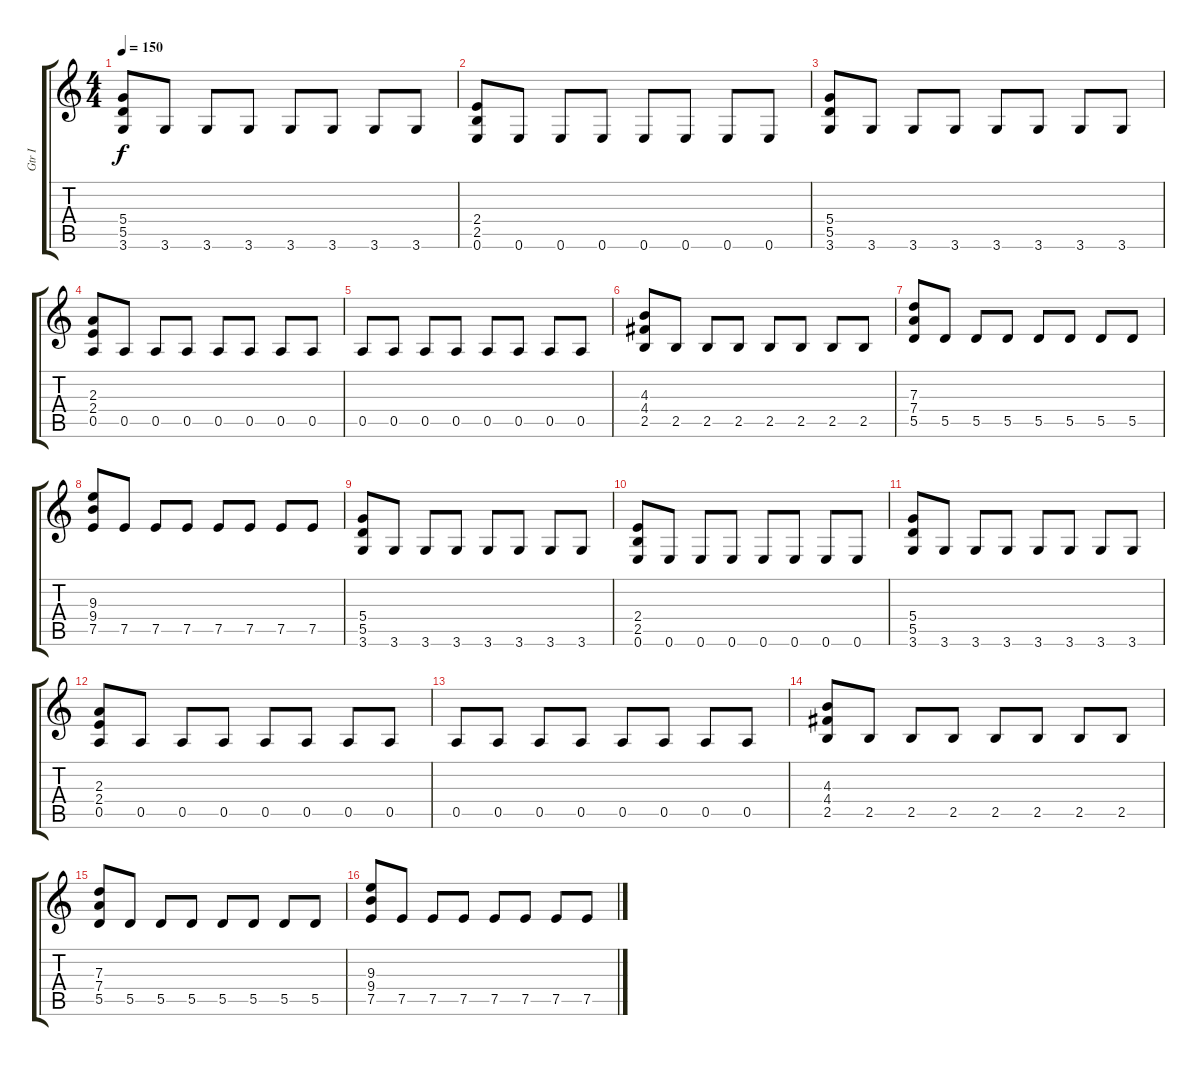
\track ("Gtr I" "Gtr I") {instrument distortionguitar}
\staff {score tabs}
\tuning (E4 B3 G3 D3 A2 E2) {hide}
\ts (4 4)
\tempo 150
\clef g2
\ks c
(5.4 5.5 3.6).8{dy f} 3.6.8 3.6.8 3.6.8 3.6.8 3.6.8 3.6.8 3.6.8 |
(2.4 2.5 0.6).8 0.6.8 0.6.8 0.6.8 0.6.8 0.6.8 0.6.8 0.6.8 |
(5.4 5.5 3.6).8 3.6.8 3.6.8 3.6.8 3.6.8 3.6.8 3.6.8 3.6.8 |
(2.3 2.4 0.5).8 0.5.8 0.5.8 0.5.8 0.5.8 0.5.8 0.5.8 0.5.8 |
0.5.8 0.5.8 0.5.8 0.5.8 0.5.8 0.5.8 0.5.8 0.5.8 |
(4.3 4.4 2.5).8 2.5.8 2.5.8 2.5.8 2.5.8 2.5.8 2.5.8 2.5.8 |
(7.3 7.4 5.5).8 5.5.8 5.5.8 5.5.8 5.5.8 5.5.8 5.5.8 5.5.8 |
(9.3 9.4 7.5).8 7.5.8 7.5.8 7.5.8 7.5.8 7.5.8 7.5.8 7.5.8 |
(5.4 5.5 3.6).8 3.6.8 3.6.8 3.6.8 3.6.8 3.6.8 3.6.8 3.6.8 |
(2.4 2.5 0.6).8 0.6.8 0.6.8 0.6.8 0.6.8 0.6.8 0.6.8 0.6.8 |
(5.4 5.5 3.6).8 3.6.8 3.6.8 3.6.8 3.6.8 3.6.8 3.6.8 3.6.8 |
(2.3 2.4 0.5).8 0.5.8 0.5.8 0.5.8 0.5.8 0.5.8 0.5.8 0.5.8 |
0.5.8 0.5.8 0.5.8 0.5.8 0.5.8 0.5.8 0.5.8 0.5.8 |
(4.3 4.4 2.5).8 2.5.8 2.5.8 2.5.8 2.5.8 2.5.8 2.5.8 2.5.8 |
(7.3 7.4 5.5).8 5.5.8 5.5.8 5.5.8 5.5.8 5.5.8 5.5.8 5.5.8 |
(9.3 9.4 7.5).8 7.5.8 7.5.8 7.5.8 7.5.8 7.5.8 7.5.8 7.5.8
